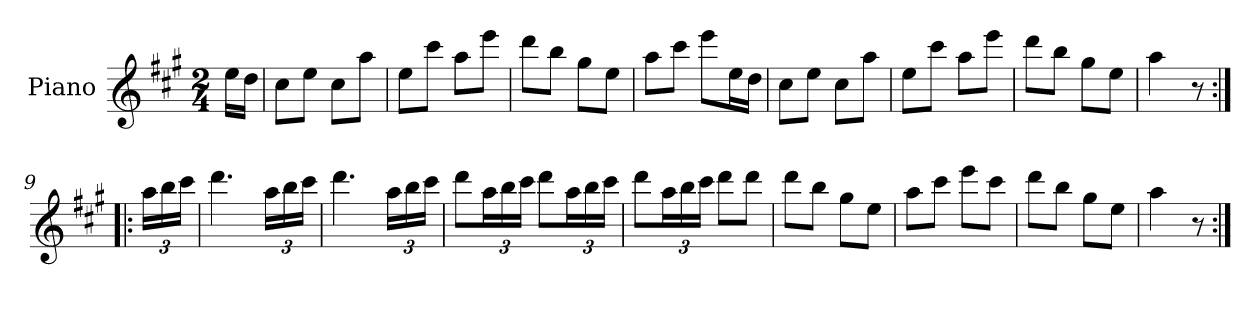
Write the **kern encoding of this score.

**kern
*part1
*staff1
*I"Piano
*I'Pno.
*clefG2
*k[f#c#g#]
*M2/4
=
16ee\LL
16dd\JJ
=1
8cc#\L
8ee\J
8cc#\L
8aa\J
=2
8ee\L
8ccc#\J
8aa\L
8eee\J
=3
8ddd\L
8bb\J
8gg#\L
8ee\J
=4
8aa\L
8ccc#\J
8eee\L
16ee\L
16dd\JJ
=5
8cc#\L
8ee\J
8cc#\L
8aa\J
=6
8ee\L
8ccc#\J
8aa\L
8eee\J
=7
8ddd\L
8bb\J
8gg#\L
8ee\J
=8
4aa\
8r
=9:|!|:
*Xbrackettup
24aa\LL
24bb\
24ccc#\JJ
=10
4.ddd\
24aa\LL
24bb\
24ccc#\JJ
=11
4.ddd\
24aa\LL
24bb\
24ccc#\JJ
=12
8ddd\L
24aa\L
24bb\
24ccc#\JJ
8ddd\L
24aa\L
24bb\
24ccc#\JJ
=13
8ddd\L
24aa\L
24bb\
24ccc#\JJ
8ddd\L
8ddd\J
=14
8ddd\L
8bb\J
8gg#\L
8ee\J
=15
8aa\L
8ccc#\J
8eee\L
8ccc#\J
=16
8ddd\L
8bb\J
8gg#\L
8ee\J
=17
4aa\
8r
=:|!
*-
